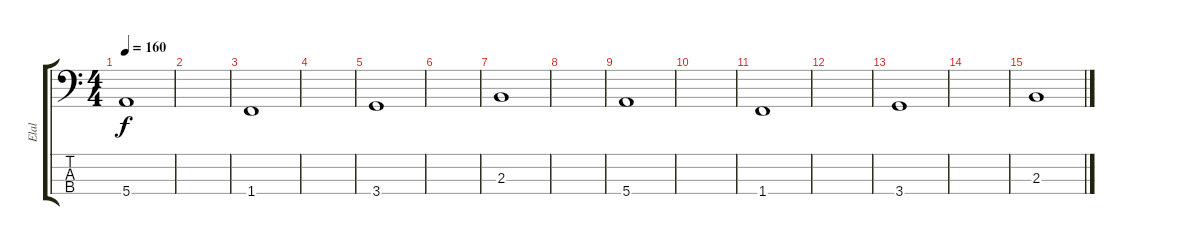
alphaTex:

\track ("Elal" "Elal") {instrument electricbassfinger}
\staff {score tabs}
\tuning (G2 D2 A1 E1) {hide}
\ts (4 4)
\tempo 160
\clef f4
\ks c
5.4.1{dy f instrument electricbassfinger} |
|
1.4.1 |
|
3.4.1 |
|
2.3.1 |
|
5.4.1 |
|
1.4.1 |
|
3.4.1 |
|
2.3.1
